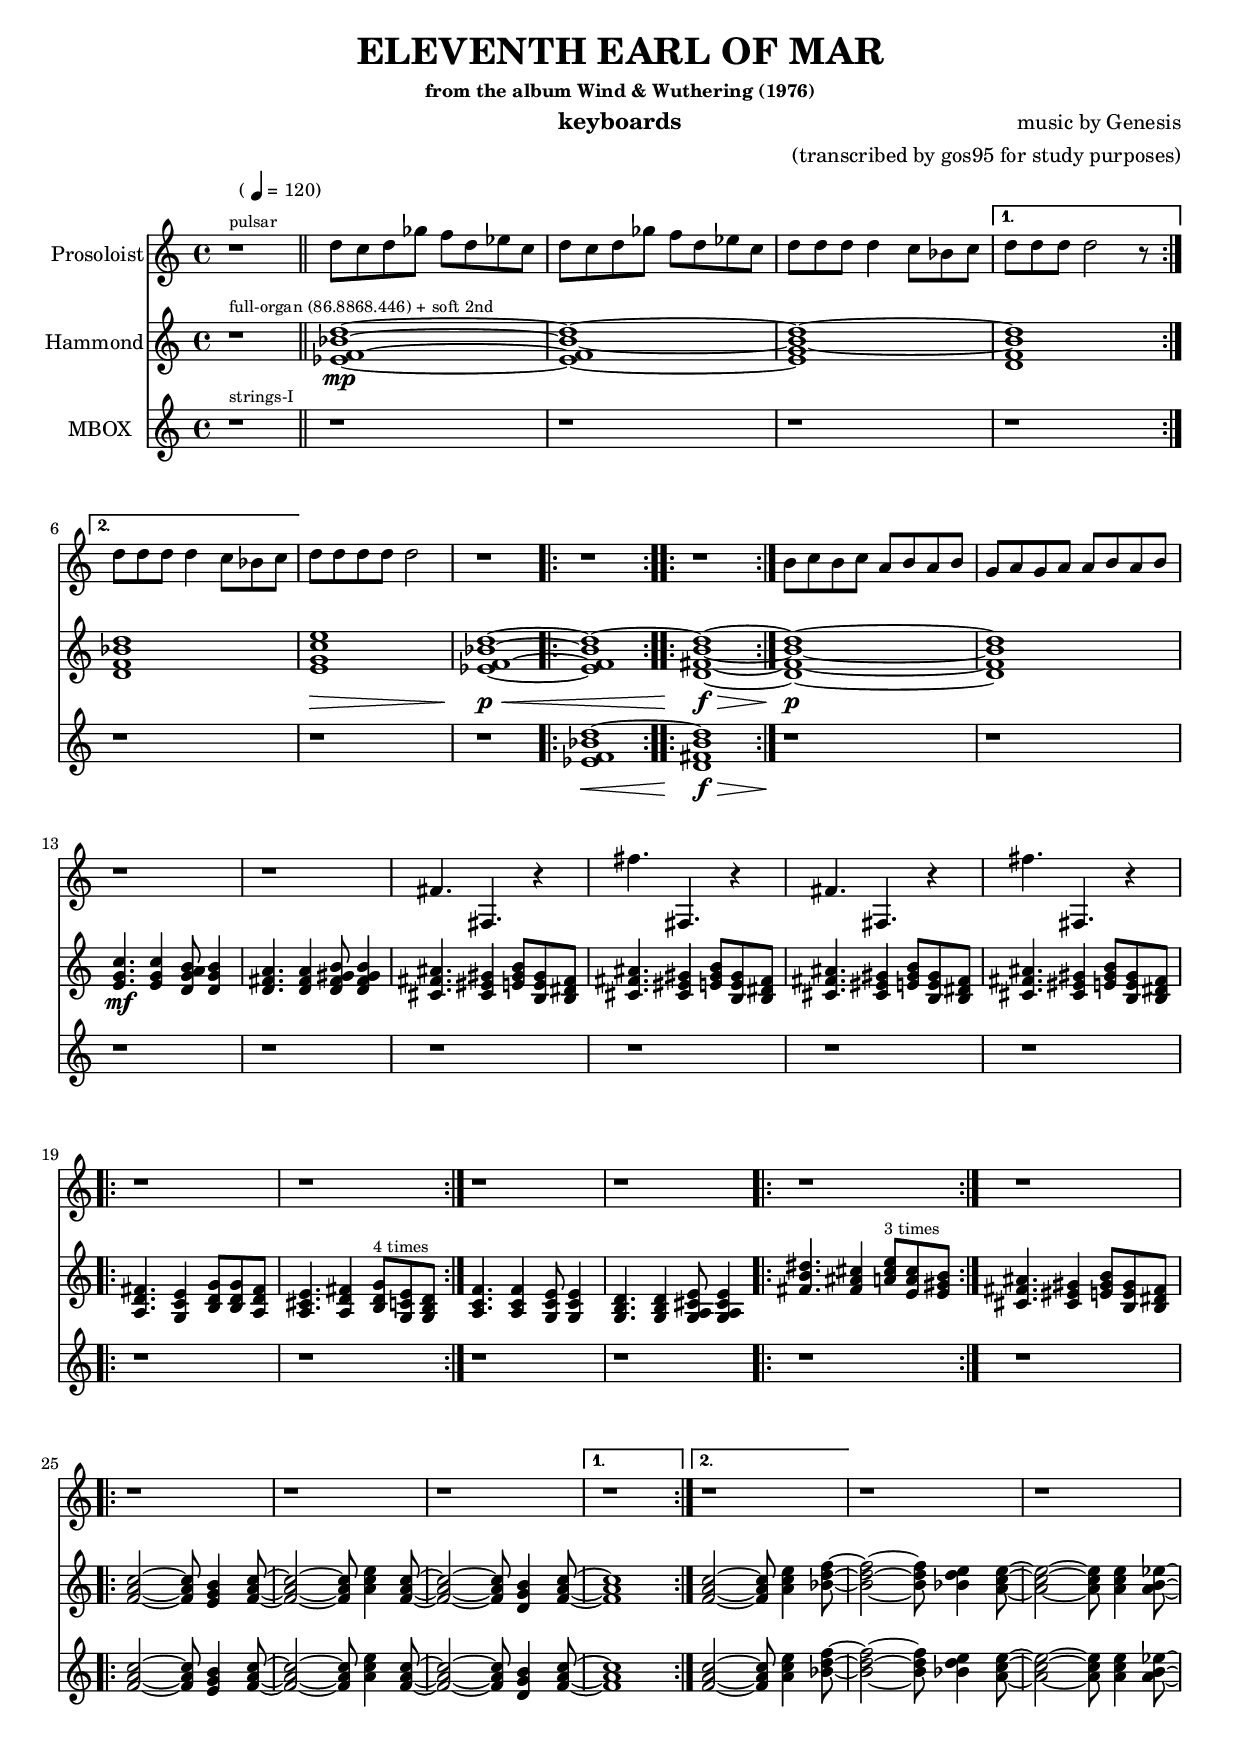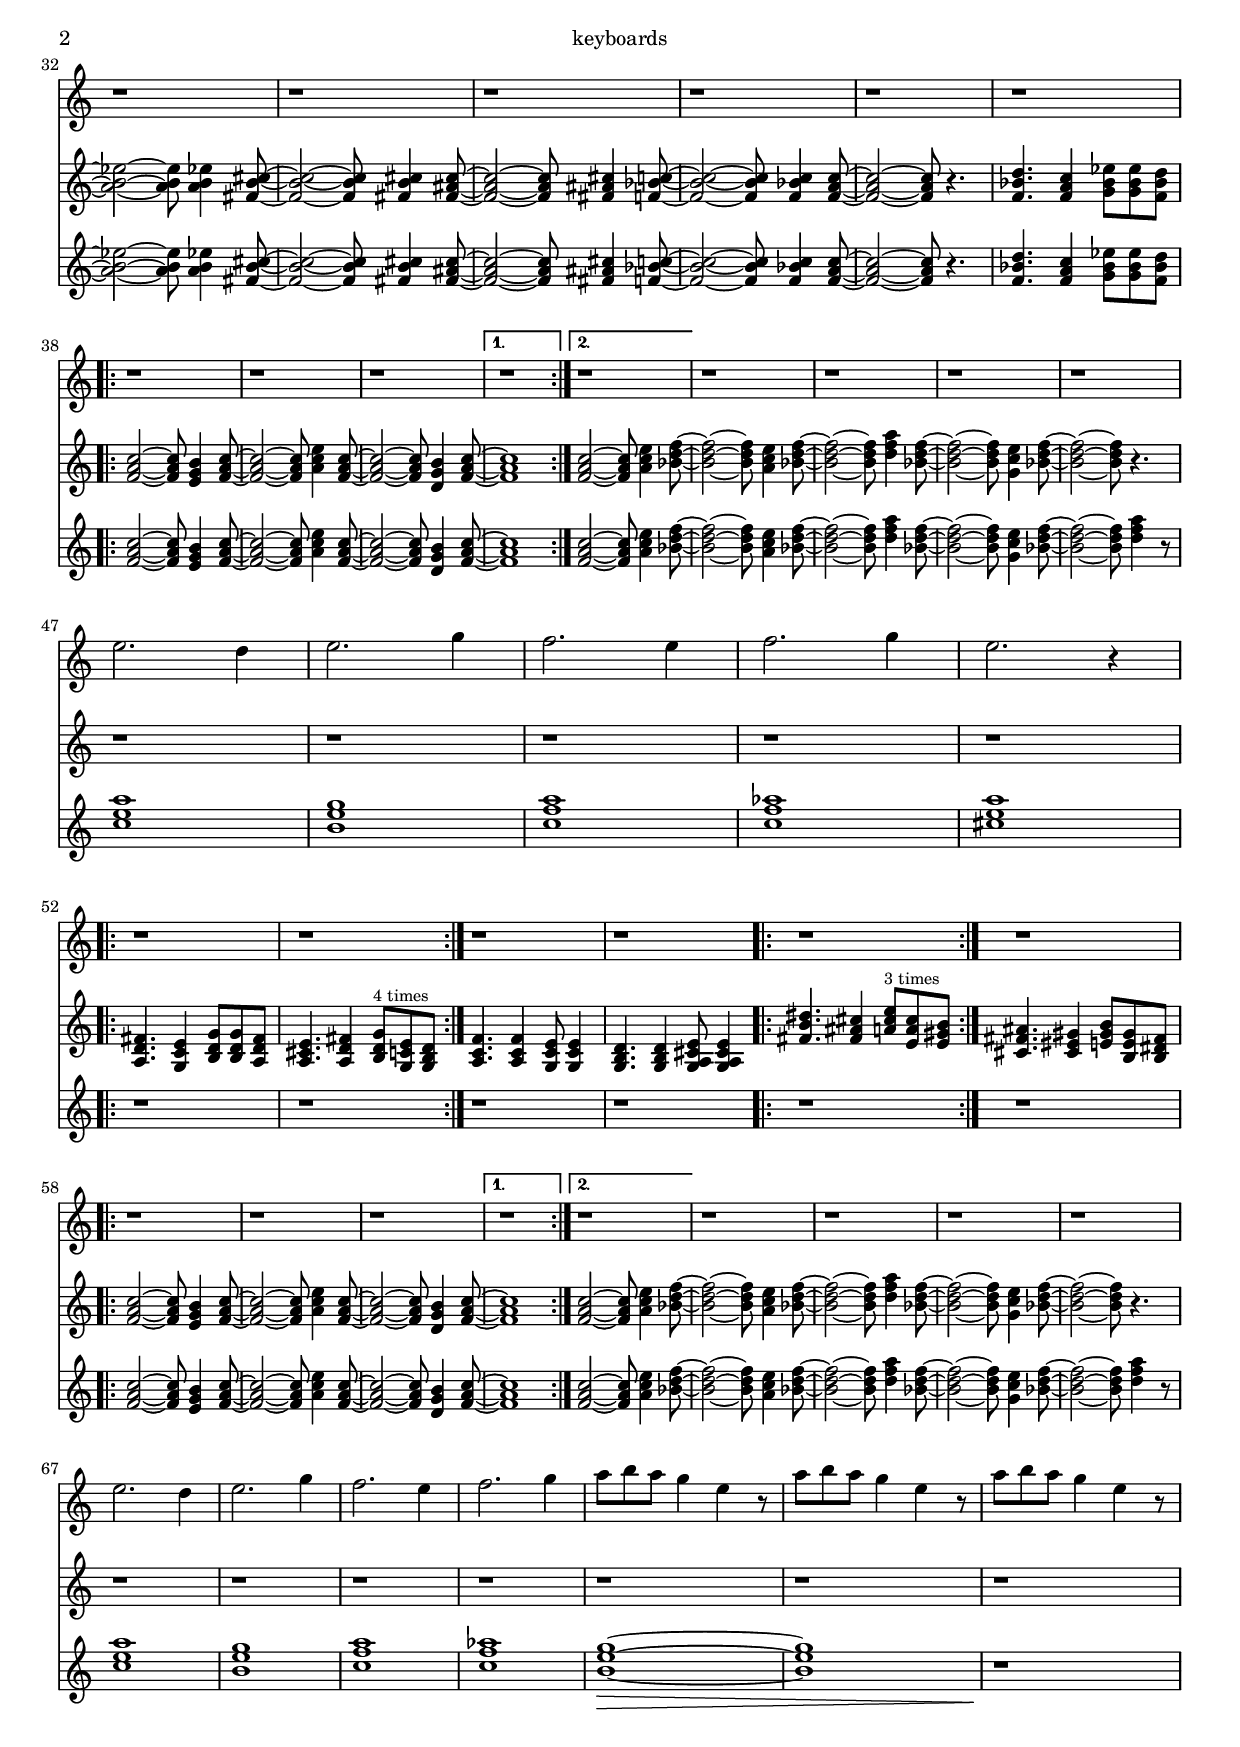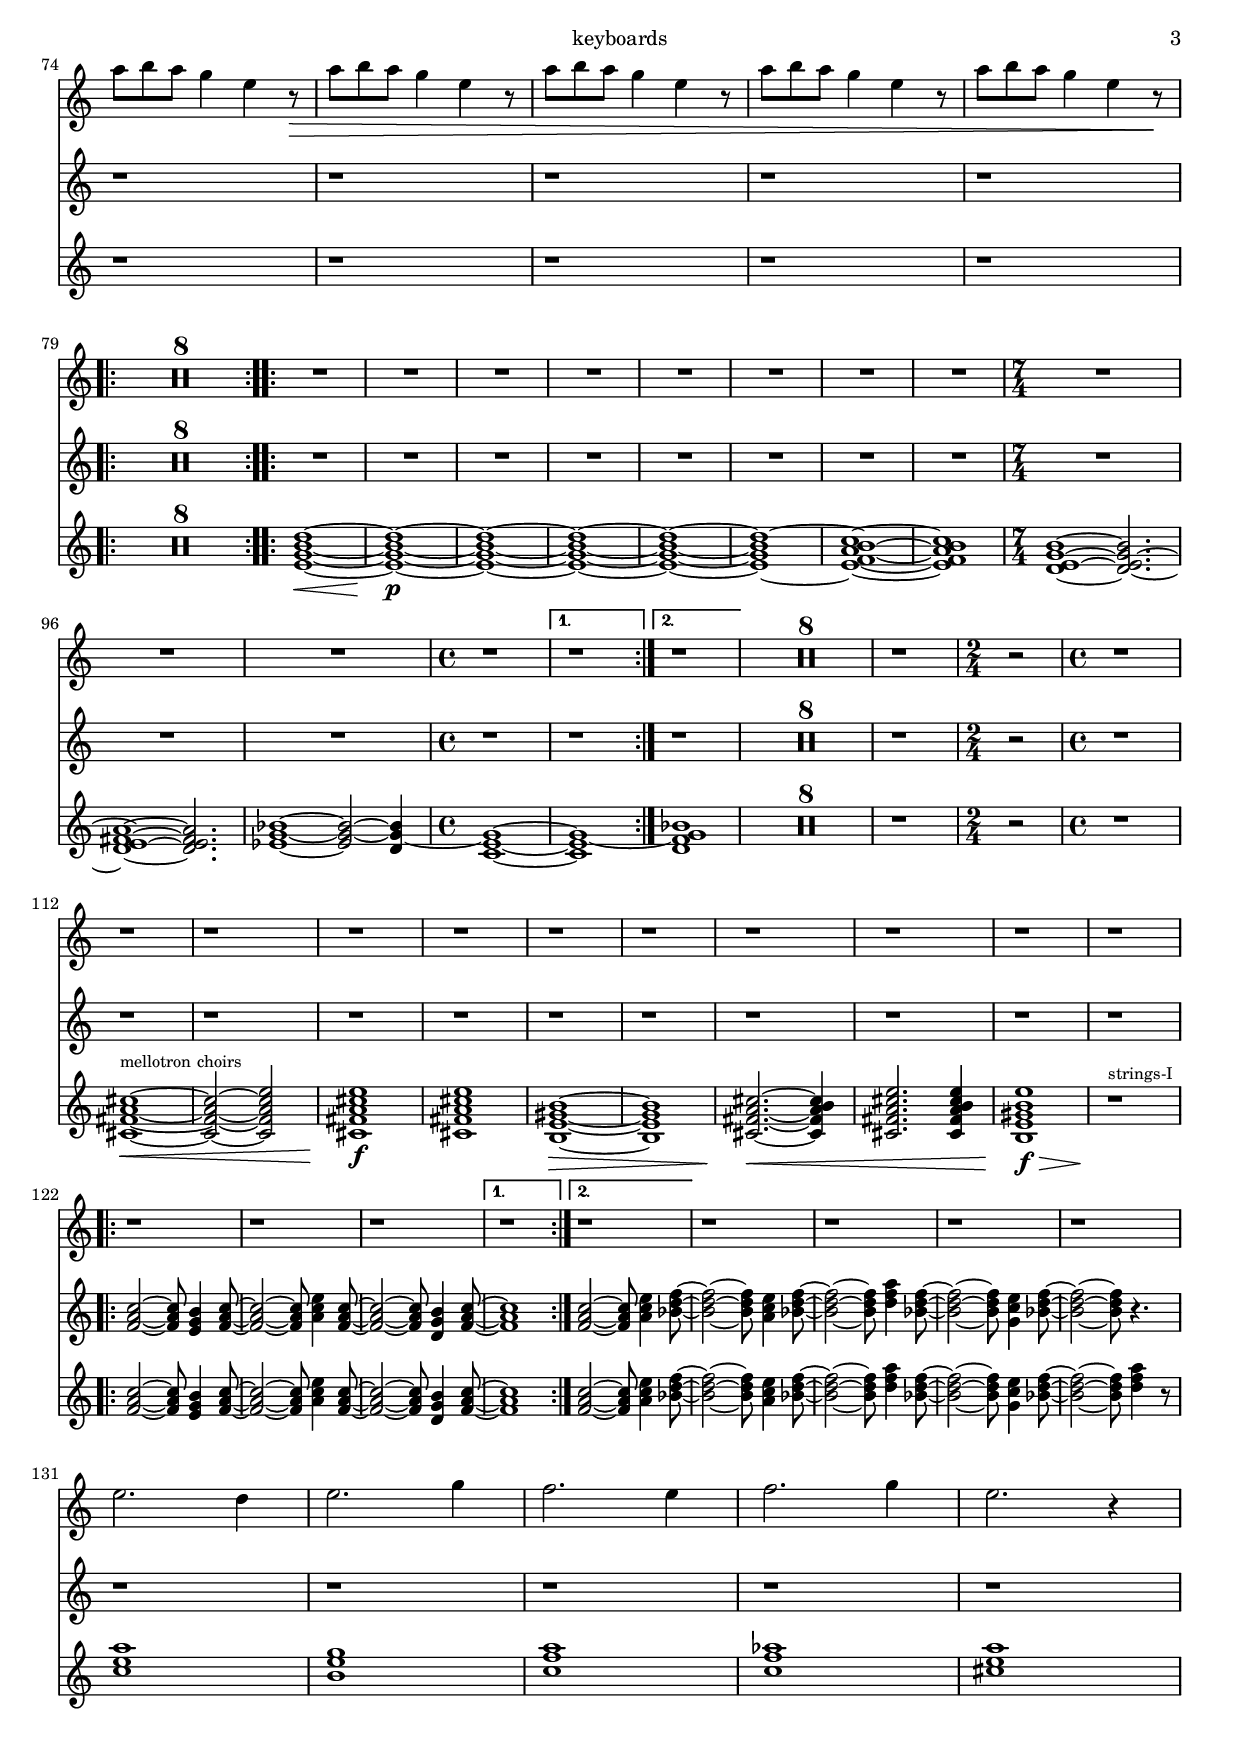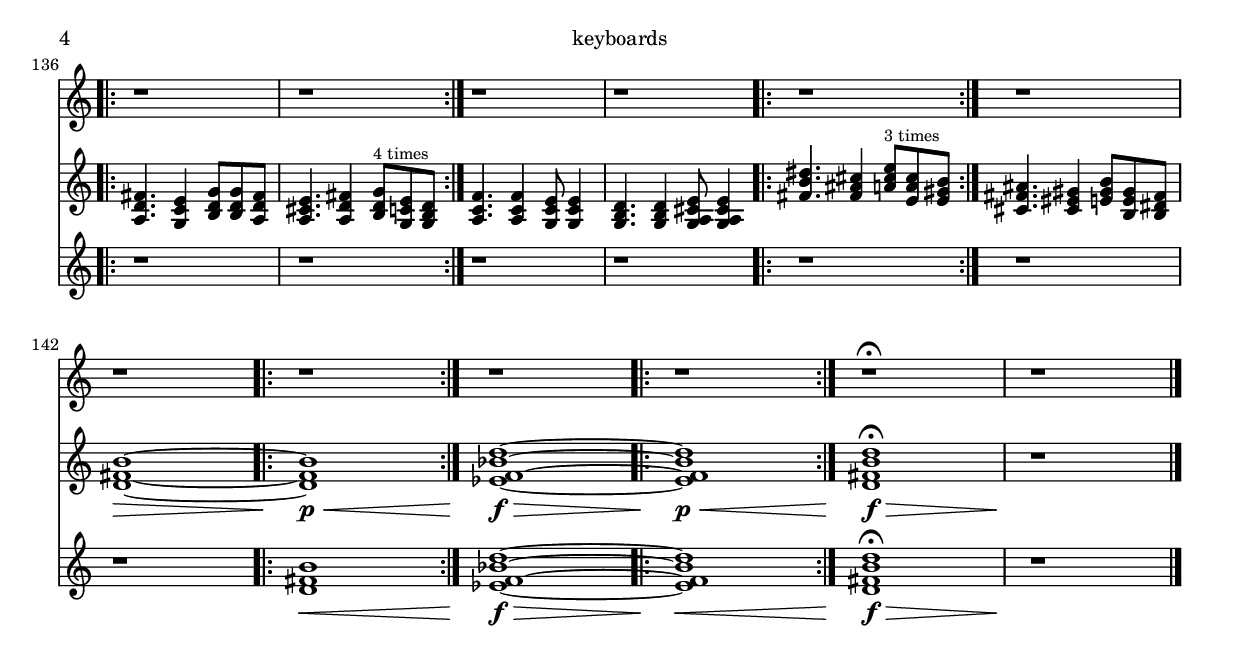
% ===========================================================================================================
% eleventh-earl-of-mar.ly
%  _____ _        ___            _       ___ _    _      ___   __ _____ _         ___                 _    
% |_   _| |_  ___| _ ) __ _ _ _ | |__ __/ __(_)__| |___ / _ \ / _|_   _| |_  ___ / __|___ _ _  ___ __(_)___
%   | | | ' \/ -_) _ \/ _` | ' \| / /(_-<__ \ / _` / -_) (_) |  _| | | | ' \/ -_) (_ / -_) ' \/ -_|_-< (_-<
%   |_| |_||_\___|___/\__,_|_||_|_\_\/__/___/_\__,_\___|\___/|_|   |_| |_||_\___|\___\___|_||_\___/__/_/__/
%                                                                                                          
% Copyright (c) 2020 Alessandro Fraschetti (mail: gos95@gommagomma.net)
%
% Permission is hereby granted, free of charge, to any person obtaining a copy
% of this software and associated documentation files (the "Software"), to deal
% in the Software without restriction, including without limitation the rights
% to use, copy, modify, merge, publish, distribute, sublicense, and/or sell
% copies of the Software, and to permit persons to whom the Software is
% furnished to do so, subject to the following conditions:
% 
% The above copyright notice and this permission notice shall be included in all
% copies or substantial portions of the Software.
% 
% THE SOFTWARE IS PROVIDED "AS IS", WITHOUT WARRANTY OF ANY KIND, EXPRESS OR
% IMPLIED, INCLUDING BUT NOT LIMITED TO THE WARRANTIES OF MERCHANTABILITY,
% FITNESS FOR A PARTICULAR PURPOSE AND NONINFRINGEMENT. IN NO EVENT SHALL THE
% AUTHORS OR COPYRIGHT HOLDERS BE LIABLE FOR ANY CLAIM, DAMAGES OR OTHER
% LIABILITY, WHETHER IN AN ACTION OF CONTRACT, TORT OR OTHERWISE, ARISING FROM,
% OUT OF OR IN CONNECTION WITH THE SOFTWARE OR THE USE OR OTHER DEALINGS IN THE
% SOFTWARE.
% ===========================================================================================================


\version "2.12.3"
#(ly:set-option 'delete-intermediate-files #t)
#(set-global-staff-size 18)


% ===========================================================================================================
% ------------------------------------------  S E C T I O N S  ----------------------------------------------
% ===========================================================================================================


% -----------------------------------------------------------------------------------------------------------
% --  INTRO  ------------------------------------------------------------------------------------------------
% -----------------------------------------------------------------------------------------------------------
prosoloistIntro = \relative c'' {
    \repeat volta 2 {
        d8 c d ges f d ees c
	    d8 c d ges f d ees c
	    d d d d4 c8 bes c
	} \alternative {
	    {d d d d2 r8}
	    {d d d d4 c8 bes c}
	}
	d d d d d2
	r1
	\repeat volta 9 {
	    r1
    }
	\repeat volta 6 {
	    r1
    }
	b8 c b c  a b a b
	g a g a   a b a b
}
hammondIntro = \relative c' {
    \repeat volta 2 {
        <ees f bes d>1~ \mp
	    <ees f bes d>1~
	    <ees g bes d>1~
	} \alternative {
	    {<d f bes d>1}
	    {<d f bes d>1}
	}
	<e g c e>1 \>
	<ees f bes d>1~ \p \<
	\repeat volta 6 {
	    <ees f bes d>1~
    }
	\repeat volta 6 {
	    <d fis b d>1~ \f \>
    }
	<d fis b d>1~ \p
	<d fis b d>1
}
stringsIntro = \relative c' {
    \repeat volta 2 {
        r1 r1 r1
    } \alternative {
	    {r1}
	    {r1}
	}
	r1
	r1
	\repeat volta 6 {
	    <ees f bes d>1~ \<
    }
	\repeat volta 6 {
	    <d fis b d>1 \f \>
    }
	r1 \!
	r1
}
% -----------------------------------------------------------------------------------------------------------
% --  BRIDGE A  ---------------------------------------------------------------------------------------------
% -----------------------------------------------------------------------------------------------------------
prosoloistBridgeA = \relative c'' {
	r1
    r1
	fis,4. fis,4. r4
	fis''4. fis,,4. r4
	fis'4. fis,4. r4
	fis''4. fis,,4. r4
}
hammondBridgeA = \relative c' {
	<e g c>4. \mf  <e g c>4   <d g a b>8     <d g b>4
	<d fis a>4. <d fis a>4 <d fis gis b>8 <d fis gis b>4
	<cis fis ais>4. <cis eis gis >4 <e gis b>8 <b e gis>8 <b dis fis>8
	<cis fis ais>4. <cis eis gis >4 <e gis b>8 <b e gis>8 <b dis fis>8
	<cis fis ais>4. <cis eis gis >4 <e gis b>8 <b e gis>8 <b dis fis>8
	<cis fis ais>4. <cis eis gis >4 <e gis b>8 <b e gis>8 <b dis fis>8
}
restBridgeA = \relative c'' {
    r1 r1
	r1 r1 r1 r1
}
% -----------------------------------------------------------------------------------------------------------
% --  TEMA 1  -----------------------------------------------------------------------------------------------
% -----------------------------------------------------------------------------------------------------------
hammondTemaOne = \relative c' {
    \repeat volta 4 {
        <a d fis>4. <g c e>4 <b d g>8  <b d g>8 <a d fis>8
	    <a cis e>4. <a d fis>4 <b d g>8 ^\markup { \tiny {4 times} } <g c e>8 <g b d>8
    }
    <a c f>4. <a c f>4 <g c e>8 <g c e>4
	<g b d>4. <g b d>4 <g a cis e>8 <g a cis e>4

	\repeat volta 3 {
	    <fis' b dis>4. <fis ais cis>4 <a cis e>8 ^\markup { \tiny {3 times} } <e a cis>8 <e gis b>8
	}
	<cis fis ais>4. <cis eis gis >4 <e gis b>8 <b e gis>8 <b dis fis>8
}
restTemaOne = \relative c'' {
    \repeat volta 4 {
        r1 r1
    }
	r1 r1
	\repeat volta 3 {
	    r1
	}
	r1
}
% -----------------------------------------------------------------------------------------------------------
% --  TEMA 2  -----------------------------------------------------------------------------------------------
% -----------------------------------------------------------------------------------------------------------
hammondTemaTwoA = \relative c' {
    \repeat volta 2 {
        <f a c>2~ <f a c>8 <e g b>4 <f a c>8~
	    <f a c>2~ <f a c>8 <a c e>4 <f a c>8~
	    <f a c>2~ <f a c>8 <d g b>4 <f a c>8~
	} \alternative {
	    {<f a c>1}
	    {<f a c>2~ <f a c>8 <a c e>4 <bes d f>8~}
	}
    <bes d f>2~ <bes d f>8 <bes d e>4 <a c e>8~
	<a c e>2~ <a c e>8 <a c e>4 <a b ees>8~
	<a b ees>2~ <a b ees>8 <a b ees>4 <fis b cis>8~
	<fis b cis>2~ <fis b cis>8 <fis b cis>4 <fis ais cis>8~
	<fis ais cis>2~ <fis ais cis>8 <fis ais cis>4 <f bes c>8~
	<f bes c>2~ <f bes c>8 <f bes c>4 <f a c>8~
	<f a c>2~ <f a c>8 r4.
	<f bes d>4. <f a c>4 <g bes ees>8 <g bes ees>8 <f bes d>8
}
hammondTemaTwoB = \relative c' {
    \repeat volta 2 {
        <f a c>2~ <f a c>8 <e g b>4 <f a c>8~
	    <f a c>2~ <f a c>8 <a c e>4 <f a c>8~
	    <f a c>2~ <f a c>8 <d g b>4 <f a c>8~
	} \alternative {
	    {<f a c>1}
	    {<f a c>2~ <f a c>8 <a c e>4 <bes d f>8~}
	}
    <bes d f>2~ <bes d f>8 <a c e>4 <bes d f>8~
	<bes d f>2~ <bes d f>8 <d f a>4 <bes d f>8~
	<bes d f>2~ <bes d f>8 <g c e>4 <bes d f>8~
	<bes d f>2~ <bes d f>8 r4.
}
stringsTemaTwoA = \relative c' {
    \repeat volta 2 {
        <f a c>2~ <f a c>8 <e g b>4 <f a c>8~
	    <f a c>2~ <f a c>8 <a c e>4 <f a c>8~
	    <f a c>2~ <f a c>8 <d g b>4 <f a c>8~
	} \alternative {
	    {<f a c>1}
	    {<f a c>2~ <f a c>8 <a c e>4 <bes d f>8~}
	}
    <bes d f>2~ <bes d f>8 <bes d e>4 <a c e>8~
	<a c e>2~ <a c e>8 <a c e>4 <a b ees>8~
	<a b ees>2~ <a b ees>8 <a b ees>4 <fis b cis>8~
	<fis b cis>2~ <fis b cis>8 <fis b cis>4 <fis ais cis>8~
	<fis ais cis>2~ <fis ais cis>8 <fis ais cis>4 <f bes c>8~
	<f bes c>2~ <f bes c>8 <f bes c>4 <f a c>8~
	<f a c>2~ <f a c>8 r4.
	<f bes d>4. <f a c>4 <g bes ees>8 <g bes ees>8 <f bes d>8
}
stringsTemaTwoB = \relative c' {
    \repeat volta 2 {
        <f a c>2~ <f a c>8 <e g b>4 <f a c>8~
	    <f a c>2~ <f a c>8 <a c e>4 <f a c>8~
	    <f a c>2~ <f a c>8 <d g b>4 <f a c>8~
	} \alternative {
	    {<f a c>1}
	    {<f a c>2~ <f a c>8 <a c e>4 <bes d f>8~}
	}
    <bes d f>2~ <bes d f>8 <a c e>4 <bes d f>8~
	<bes d f>2~ <bes d f>8 <d f a>4 <bes d f>8~
	<bes d f>2~ <bes d f>8 <g c e>4 <bes d f>8~
	<bes d f>2~ <bes d f>8 <d f a>4 r8
}
restTemaTwoA = \relative c'' {
    \repeat volta 2 {
        r1	    r1	    r1
	} \alternative {
	    {r1}
	    {r1}
	}
    r1	r1	r1	r1	r1	r1	r1	r1
}
restTemaTwoB = \relative c'' {
    \repeat volta 2 {
        r1	    r1	    r1
	} \alternative {
	    {r1}
	    {r1}
	}
    r1	r1	r1	r1
}
% -----------------------------------------------------------------------------------------------------------
% --  TEMA 3  -----------------------------------------------------------------------------------------------
% -----------------------------------------------------------------------------------------------------------
prosoloistTemaThree = \relative c'' {
    e2. d4
	e2. g4
	f2. e4
	f2. g4
	e2. r4
}
stringsTemaThree = \relative c'' {
    <c e a>1
	<b e g>1
	<c f a>1
	<c f aes>1
	<cis e a>1
}
restTemaThree = \relative c'' {
	r1 r1 r1 r1 r1
}
prosoloistTemaThreeB = \relative c'' {
    e2. d4
	e2. g4
	f2. e4
	f2. g4

	a8 b a g4 e4 r8
	a8 b a g4 e4 r8
    a8 b a g4 e4 r8
	a8 b a g4 e4 r8 \>
	a8 b a g4 e4 r8
	a8 b a g4 e4 r8
    a8 b a g4 e4 r8
	a8 b a g4 e4 r8 \!
}
stringsTemaThreeB = \relative c'' {
    <c e a>1
	<b e g>1
	<c f a>1
	<c f aes>1

	<b e g>1~ \>
	<b e g>1
	r1 \! r1 r1 r1 r1 r1
}
restTemaThreeB = \relative c'' {
	r1 r1 r1 r1
	r1 r1 r1 r1 r1 r1 r1 r1
}
% -----------------------------------------------------------------------------------------------------------
% --  BRIDGE B  ---------------------------------------------------------------------------------------------
% -----------------------------------------------------------------------------------------------------------
stringsBridgeB = \relative c' {
% 44.3845.005
    \repeat volta 2 {
        \compressFullBarRests
        R1*8
	    \expandFullBarRests
	}
	\repeat volta 2 {
	    <e g b d>1~ \<
		<e g b d>1~ \p
		<e g b d>1~
		<e g b d>1~

        <e g b d>1~
		<e g b d>1~
		<e f a b c>1~
		<e f a b c>1

		\time 7/4
		<d e g b>1~  <d e g b>2.~
		<d e fis a>1~  <d e fis a>2.
		<ees g bes>1~  <ees g bes>2~ <d g bes>4~

		\time 4/4
		<c e g>1~
	} \alternative {
	    {<c e g>1~}
	    {<d f g bes>1}
	}
	\compressFullBarRests
    R1*8
	\expandFullBarRests
    
	r1 \time 2/4 r2 \time 4/4 r1
	<cis fis a cis>1~ ^\markup { \tiny {mellotron choirs} } \<
	<cis fis a cis>2~ <cis fis a cis e>2
	<cis fis a cis e>1 \f
	<cis fis a cis e>1
	<b e gis b>1~ \>
	<b e gis b>1

	<cis fis a cis>2.~ \! \< <cis fis a b cis>4
	<cis fis a cis e>2. <cis fis a b cis e>4
	<b e gis b e>1 \f \>
	r1 \! ^\markup { \tiny {strings-I} }
}
restBridgeB = \relative c'' {
    \repeat volta 2 {
        \compressFullBarRests
        R1*8
	    \expandFullBarRests
	}
	\repeat volta 2 {
        R1*8
		\time 7/4 R1..*3
		\time 4/4 r1
	} \alternative {
	    {r1}
	    {r1}
	}
	\compressFullBarRests
    R1*8
	\expandFullBarRests

	r1 \time 2/4 r2 \time 4/4 r1
	r1 r1 r1 r1 r1 r1 r1 r1 r1 r1
}
% -----------------------------------------------------------------------------------------------------------
% --  FINALE  -----------------------------------------------------------------------------------------------
% -----------------------------------------------------------------------------------------------------------
hammondFinale = \relative c' {
    <d fis b>1~ \>
	\repeat volta 6 {
	    <d fis b>1 \p \<
    }

	<ees f bes d>1~ \f \>
	\repeat volta 6 {
	    <ees f bes d>1 \p \<
    }
	<d fis b d>1 \f \> \fermata

    r1 \!
}
stringsFinale = \relative c' {
    r1
	\repeat volta 6 {
	    <d fis b>1 \<
    }

	<ees f bes d>1~ \f \>
	\repeat volta 6 {
	    <ees f bes d>1 \! \<
    }
	<d fis b d>1 \f \> \fermata

    r1 \!
}
restFinale = \relative c'' {
    r1
	\repeat volta 6 {
	    r1
    }
	r1
	\repeat volta 6 {
	    r1
    }
	r1 \fermata
    r1 \!
}
% ===========================================================================================================
% --------------------------------------------  B U I L D  --------------------------------------------------
% ===========================================================================================================
prosoloistPart = {
    \clef violin
	\time 4/4

	r1 ^\markup { \tiny {pulsar} }
	\bar "||"

	% -- INTRO --
	\prosoloistIntro
	\break

	% -- BRIDGE A
	\prosoloistBridgeA
	\break

	% -- TEMA 1
	\restTemaOne
	\break

	% -- TEMA 2
	\restTemaTwoA
	\break
	\restTemaTwoB
	\break

	% -- TEMA 3
	\prosoloistTemaThree
	\break

	% -- TEMA 1
	\restTemaOne
	\break

	% -- TEMA 2
	\restTemaTwoB
	\break

	% -- TEMA 3
	\prosoloistTemaThreeB
	\break

	% -- BRIDGE B
	\restBridgeB
	\break

	% -- TEMA 2
	\restTemaTwoB
	\break

	% -- TEMA 3
	\prosoloistTemaThree
	\break

	% -- TEMA 1
	\restTemaOne
	\break

	% -- FINALE
	\restFinale
	\bar "|."
}

hammondPart = {
    \clef violin
	\time 4/4

    r1 ^\markup { \tiny {full-organ (86.8868.446) + soft 2nd} }

	% -- INTRO
	\hammondIntro

	% -- BRIDGE A
	\hammondBridgeA

	% -- TEMA 1
	\hammondTemaOne

	% -- TEMA 2
	\hammondTemaTwoA
	\hammondTemaTwoB

	% -- TEMA 3
	\restTemaThree

	% -- TEMA 1
	\hammondTemaOne

	% -- TEMA 2
	\hammondTemaTwoB

	% -- TEMA 3
	\restTemaThreeB

	% -- BRIDGE B
	\restBridgeB

	% -- TEMA 2
	\hammondTemaTwoB

	% -- TEMA 3
	\restTemaThree

	% -- TEMA 1
	\hammondTemaOne

	% -- FINALE
	\hammondFinale
}

musicalboxPart = {
    \clef violin
	\time 4/4

    r1 ^\markup { \tiny {strings-I} }

	% -- INTRO
	\stringsIntro

	% -- BRIDGE A
	\restBridgeA

	% -- TEMA 1
	\restTemaOne

	% -- TEMA 2
	\stringsTemaTwoA
	\stringsTemaTwoB

	% -- TEMA 3
	\stringsTemaThree

	% -- TEMA 1
	\restTemaOne

	% -- TEMA 2
	\stringsTemaTwoB

	% -- TEMA 3
	\stringsTemaThreeB

	% -- BRIDGE B
	\stringsBridgeB

	% -- TEMA 2
	\stringsTemaTwoB

	% -- TEMA 3
	\stringsTemaThree  %% forse toglie l'organo e raddoppia una ottava sotto, oppure insieme all'organo (più basso) ma una ottava sotto tranne l'ultimo accordo...

	% -- TEMA 1
	\restTemaOne

	% -- FINALE
	\stringsFinale
}


% ===========================================================================================================
% ---------------------------------------------  B O O K  ---------------------------------------------------
% ===========================================================================================================
\book {

    \header {
        title       = \markup {\larger "ELEVENTH EARL OF MAR"}
        subtitle    = ""
        subsubtitle = "from the album Wind & Wuthering (1976)"
        instrument  = "keyboards"
        composer    = "music by Genesis"
        arranger    = "(transcribed by gos95 for study purposes)"
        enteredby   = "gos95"
        piece       = \markup { \bold "                             " \smaller { (\note #"4"#1 = 120) } }
%		copyright   = "Copyright (c) 2020 Alessandro Fraschetti (mail: gos95@gommagomma.net)"
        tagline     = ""
    }

    \score {
    <<
        \new Staff = "Prosoloist" \with { midiInstrument = #"lead 2 (sawtooth)" }
        <<
            \set Staff.instrumentName = \markup { "Prosoloist" }
            \prosoloistPart
        >>
        \new Staff = "Hammond" \with { midiInstrument = #"rock organ" }
        <<
            \set Staff.instrumentName = \markup { "Hammond" }
            \hammondPart
        >>
        \new Staff = "MusicalBox" \with { midiInstrument = #"synthstrings 1" }
        <<
            \set Staff.instrumentName = \markup { "MBOX" }
            \musicalboxPart
        >>
    >>
    \layout { \context { \override VerticalAlignment #'forced-distance = #8 } }
    \midi { \context { \Score tempoWholesPerMinute = #(ly:make-moment 120 4) } }
    }
}
% ===========================================================================================================